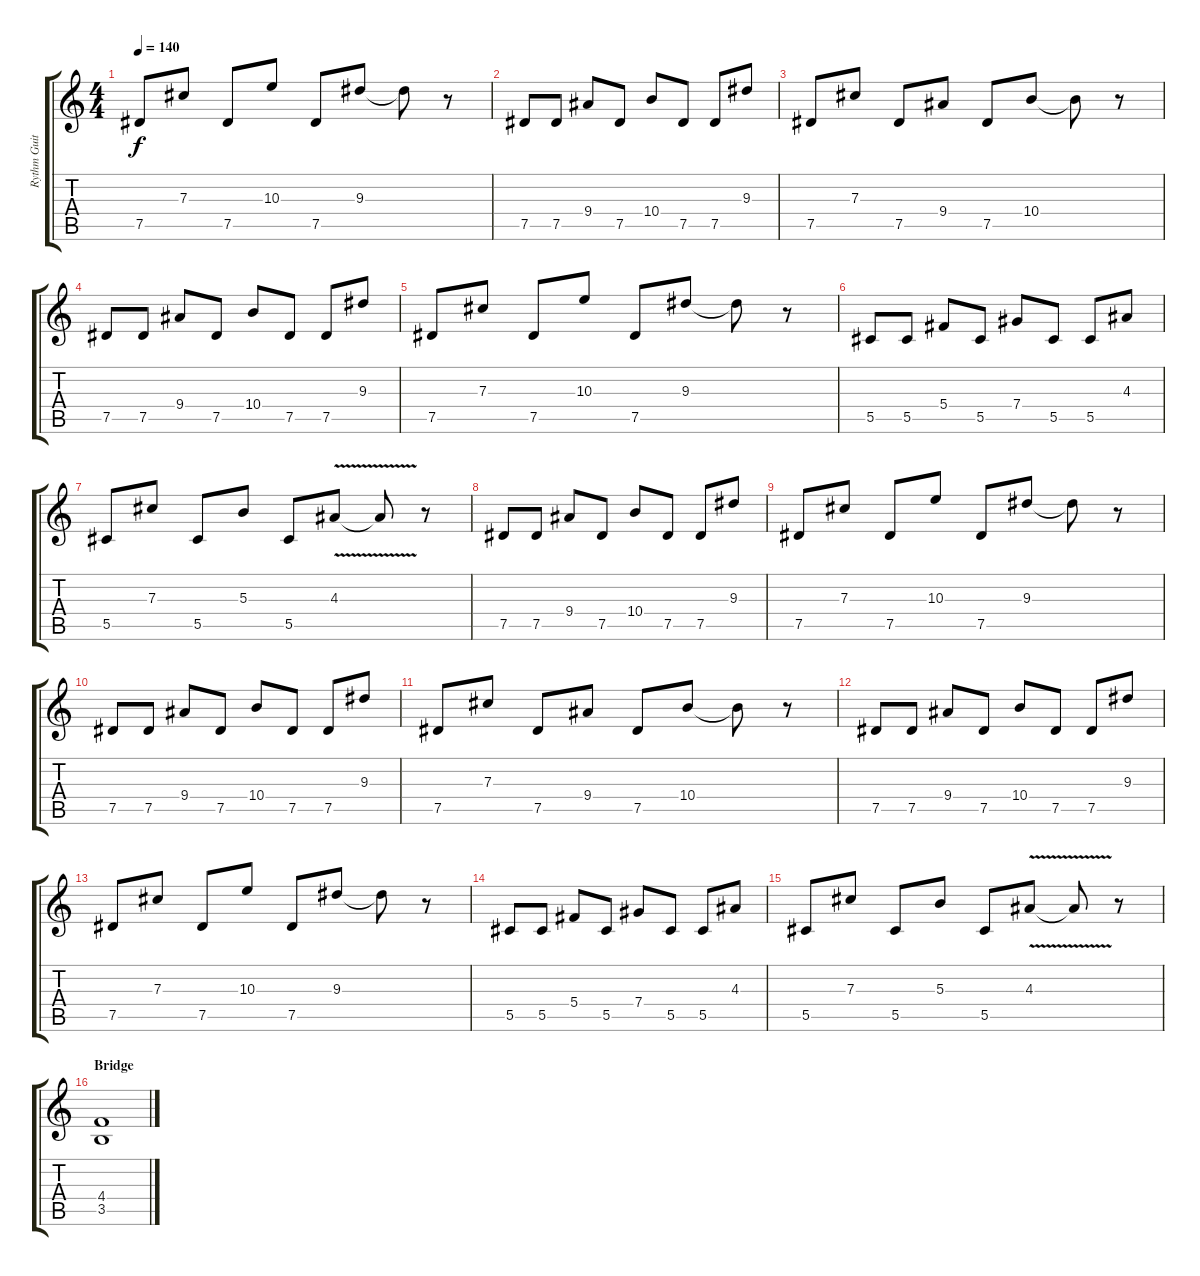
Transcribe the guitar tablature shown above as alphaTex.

\track ("Rythm Guitar (Rafael)" "Rythm Guit") {instrument overdrivenguitar}
\staff {score tabs}
\tuning (Eb4 Bb3 Gb3 Db3 Ab2 Eb2) {hide}
\ts (4 4)
\tempo 140
\clef g2
\ks c
7.5.8{dy f} 7.3.8 7.5.8 10.3.8 7.5.8 9.3.8 9.3{t}.8 r.8 |
7.5.8 7.5.8 9.4.8 7.5.8 10.4.8 7.5.8 7.5.8 9.3.8 |
7.5.8 7.3.8 7.5.8 9.4.8 7.5.8 10.4.8 10.4{t}.8 r.8 |
7.5.8 7.5.8 9.4.8 7.5.8 10.4.8 7.5.8 7.5.8 9.3.8 |
7.5.8 7.3.8 7.5.8 10.3.8 7.5.8 9.3.8 9.3{t}.8 r.8 |
5.5.8 5.5.8 5.4.8 5.5.8 7.4.8 5.5.8 5.5.8 4.3.8 |
5.5.8 7.3.8 5.5.8 5.3.8 5.5.8 4.3{v}.8 4.3{t}.8 r.8 |
7.5.8 7.5.8 9.4.8 7.5.8 10.4.8 7.5.8 7.5.8 9.3.8 |
7.5.8 7.3.8 7.5.8 10.3.8 7.5.8 9.3.8 9.3{t}.8 r.8 |
7.5.8 7.5.8 9.4.8 7.5.8 10.4.8 7.5.8 7.5.8 9.3.8 |
7.5.8 7.3.8 7.5.8 9.4.8 7.5.8 10.4.8 10.4{t}.8 r.8 |
7.5.8 7.5.8 9.4.8 7.5.8 10.4.8 7.5.8 7.5.8 9.3.8 |
7.5.8 7.3.8 7.5.8 10.3.8 7.5.8 9.3.8 9.3{t}.8 r.8 |
5.5.8 5.5.8 5.4.8 5.5.8 7.4.8 5.5.8 5.5.8 4.3.8 |
5.5.8 7.3.8 5.5.8 5.3.8 5.5.8 4.3{v}.8 4.3{t}.8 r.8 |
\section ("" "Bridge")
(4.4 3.5).1
